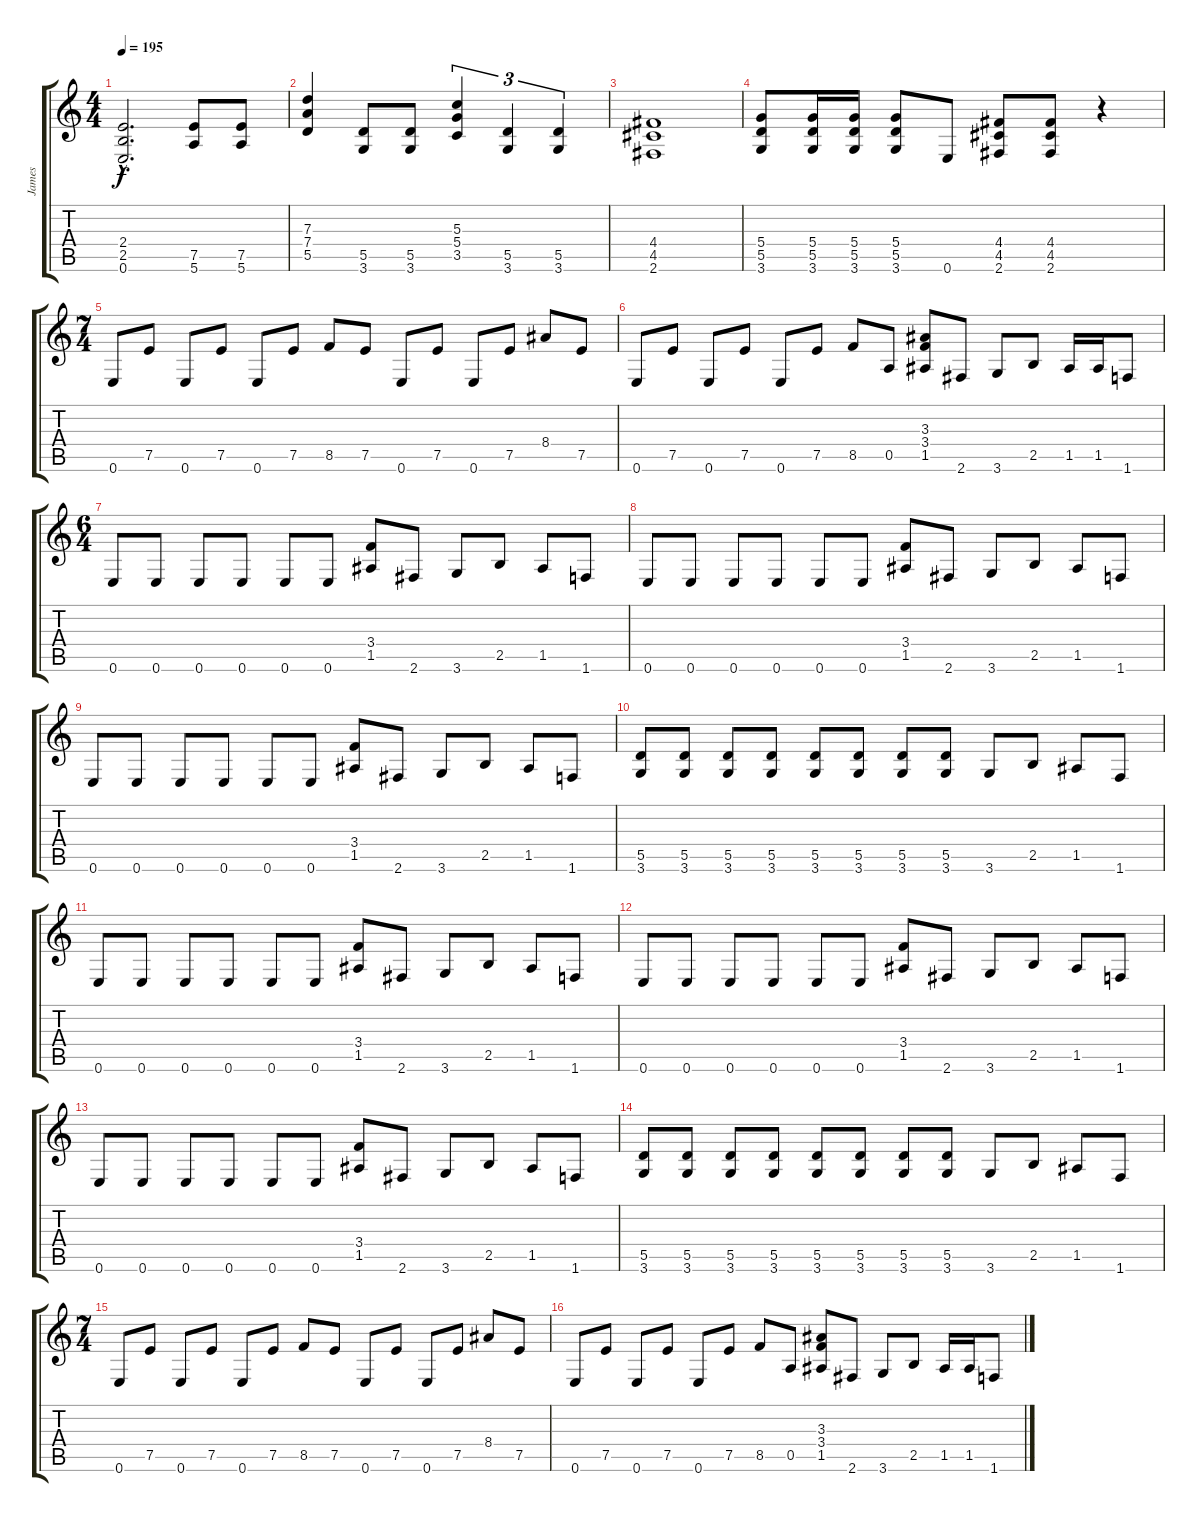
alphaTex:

\track ("James" "James") {instrument distortionguitar}
\staff {score tabs}
\tuning (E4 B3 G3 D3 A2 E2) {hide}
\ts (4 4)
\tempo 195
\clef g2
\ks c
(2.4{hac} 2.5{hac} 0.6{hac}).2{d dy f} (7.5 5.6).8 (7.5 5.6).8 |
(7.3 7.4 5.5).4 (5.5 3.6).8 (5.5 3.6).8 (5.3 5.4 3.5).4{tu (3 2)} (5.5 3.6).4{tu (3 2)} (5.5 3.6).4{tu (3 2)} |
(4.4 4.5 2.6).1 |
(5.4 5.5 3.6).8 (5.4 5.5 3.6).16 (5.4 5.5 3.6).16 (5.4 5.5 3.6).8 0.6.8 (4.4 4.5 2.6).8 (4.4 4.5 2.6).8 r.4 |
\ts (7 4)
0.6.8 7.5.8 0.6.8 7.5.8 0.6.8 7.5.8 8.5.8 7.5.8 0.6.8 7.5.8 0.6.8 7.5.8 8.4.8 7.5.8 |
0.6.8 7.5.8 0.6.8 7.5.8 0.6.8 7.5.8 8.5.8 0.5.8 (3.3 3.4 1.5).8 2.6.8 3.6.8 2.5.8 1.5.16 1.5.16 1.6.8 |
\ts (6 4)
0.6.8 0.6.8 0.6.8 0.6.8 0.6.8 0.6.8 (3.4 1.5).8 2.6.8 3.6.8 2.5.8 1.5.8 1.6.8 |
0.6.8 0.6.8 0.6.8 0.6.8 0.6.8 0.6.8 (3.4 1.5).8 2.6.8 3.6.8 2.5.8 1.5.8 1.6.8 |
0.6.8 0.6.8 0.6.8 0.6.8 0.6.8 0.6.8 (3.4 1.5).8 2.6.8 3.6.8 2.5.8 1.5.8 1.6.8 |
(5.5 3.6).8 (5.5 3.6).8 (5.5 3.6).8 (5.5 3.6).8 (5.5 3.6).8 (5.5 3.6).8 (5.5 3.6).8 (5.5 3.6).8 3.6.8 2.5.8 1.5.8 1.6.8 |
0.6.8 0.6.8 0.6.8 0.6.8 0.6.8 0.6.8 (3.4 1.5).8 2.6.8 3.6.8 2.5.8 1.5.8 1.6.8 |
0.6.8 0.6.8 0.6.8 0.6.8 0.6.8 0.6.8 (3.4 1.5).8 2.6.8 3.6.8 2.5.8 1.5.8 1.6.8 |
0.6.8 0.6.8 0.6.8 0.6.8 0.6.8 0.6.8 (3.4 1.5).8 2.6.8 3.6.8 2.5.8 1.5.8 1.6.8 |
(5.5 3.6).8 (5.5 3.6).8 (5.5 3.6).8 (5.5 3.6).8 (5.5 3.6).8 (5.5 3.6).8 (5.5 3.6).8 (5.5 3.6).8 3.6.8 2.5.8 1.5.8 1.6.8 |
\ts (7 4)
0.6.8 7.5.8 0.6.8 7.5.8 0.6.8 7.5.8 8.5.8 7.5.8 0.6.8 7.5.8 0.6.8 7.5.8 8.4.8 7.5.8 |
0.6.8 7.5.8 0.6.8 7.5.8 0.6.8 7.5.8 8.5.8 0.5.8 (3.3 3.4 1.5).8 2.6.8 3.6.8 2.5.8 1.5.16 1.5.16 1.6.8
